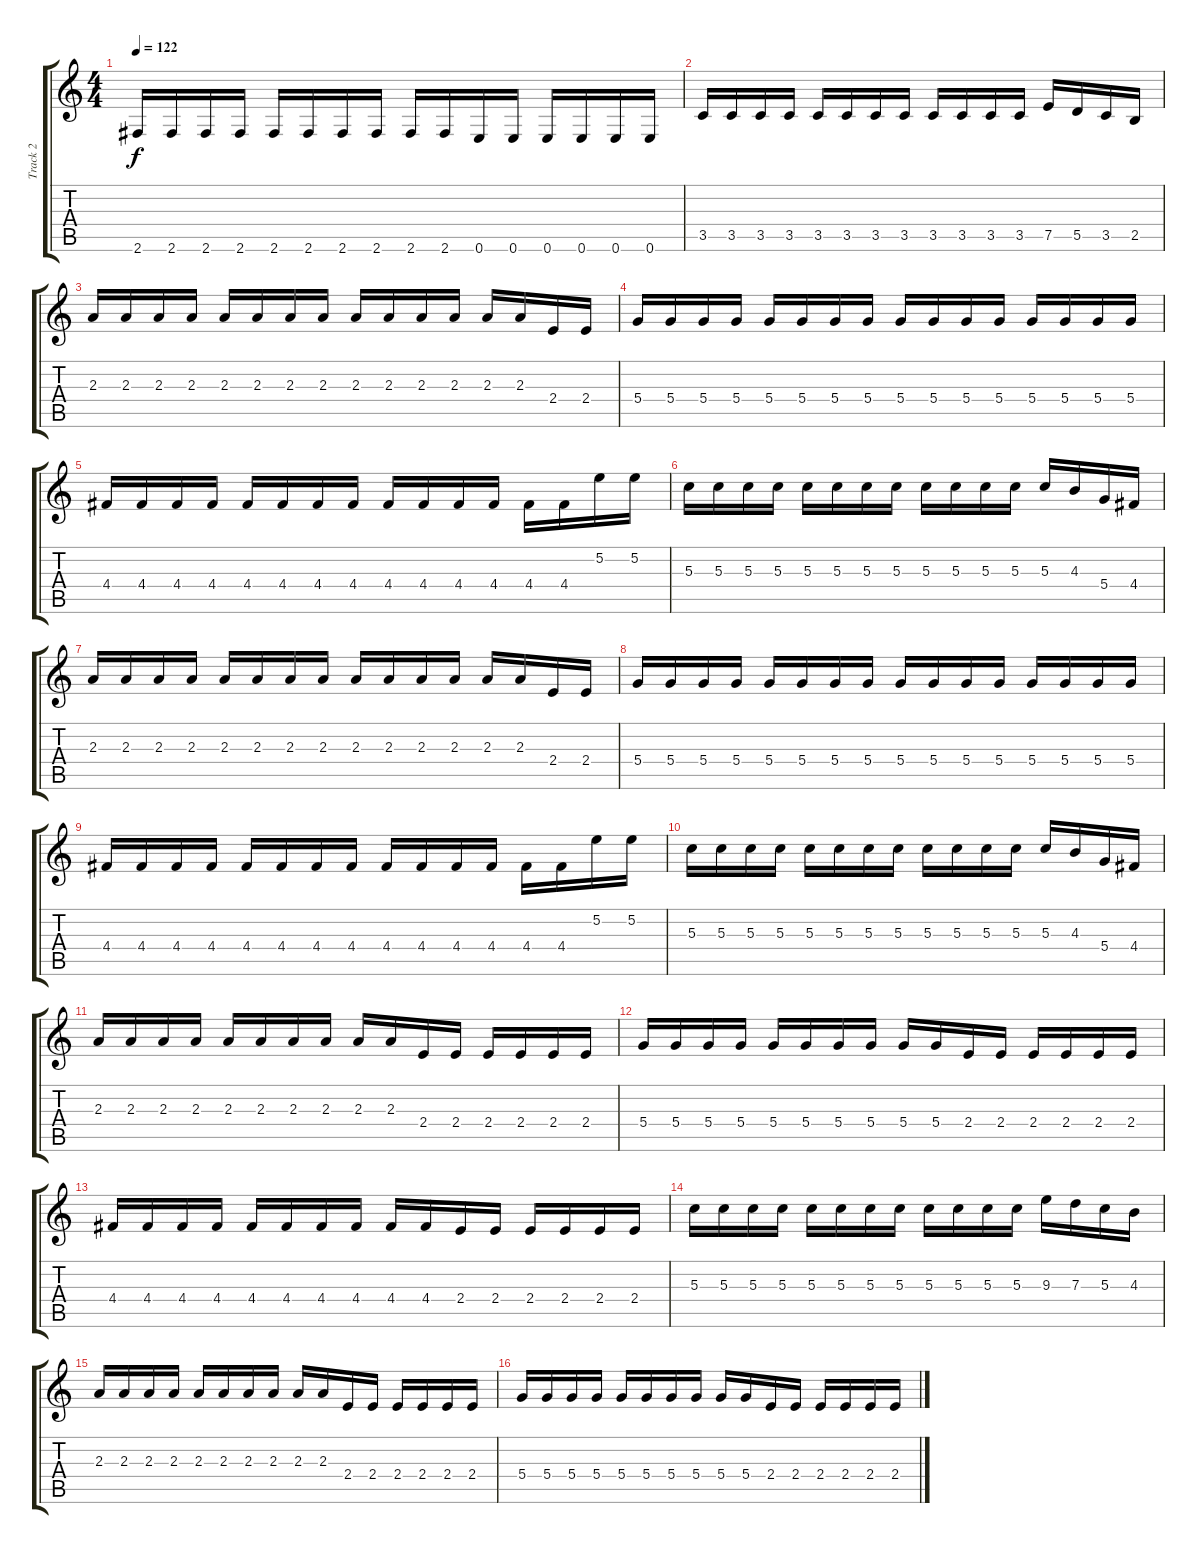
\track ("Track 2" "Track 2") {instrument acousticguitarnylon}
\staff {score tabs}
\tuning (E4 B3 G3 D3 A2 E2) {hide}
\ts (4 4)
\tempo 122
\clef g2
\ks c
2.6.16{dy f} 2.6.16 2.6.16 2.6.16 2.6.16 2.6.16 2.6.16 2.6.16 2.6.16 2.6.16 0.6.16 0.6.16 0.6.16 0.6.16 0.6.16 0.6.16 |
3.5.16 3.5.16 3.5.16 3.5.16 3.5.16 3.5.16 3.5.16 3.5.16 3.5.16 3.5.16 3.5.16 3.5.16 7.5.16 5.5.16 3.5.16 2.5.16 |
2.3.16{volume 16 balance 0 instrument distortionguitar} 2.3.16 2.3.16 2.3.16 2.3.16 2.3.16 2.3.16 2.3.16 2.3.16 2.3.16 2.3.16 2.3.16 2.3.16 2.3.16 2.4.16 2.4.16 |
5.4.16 5.4.16 5.4.16 5.4.16 5.4.16 5.4.16 5.4.16 5.4.16 5.4.16 5.4.16 5.4.16 5.4.16 5.4.16 5.4.16 5.4.16 5.4.16 |
4.4.16 4.4.16 4.4.16 4.4.16 4.4.16 4.4.16 4.4.16 4.4.16 4.4.16 4.4.16 4.4.16 4.4.16 4.4.16 4.4.16 5.2.16 5.2.16 |
5.3.16 5.3.16 5.3.16 5.3.16 5.3.16 5.3.16 5.3.16 5.3.16 5.3.16 5.3.16 5.3.16 5.3.16 5.3.16 4.3.16 5.4.16 4.4.16 |
2.3.16{volume 16 balance 0 instrument distortionguitar} 2.3.16 2.3.16 2.3.16 2.3.16 2.3.16 2.3.16 2.3.16 2.3.16 2.3.16 2.3.16 2.3.16 2.3.16 2.3.16 2.4.16 2.4.16 |
5.4.16 5.4.16 5.4.16 5.4.16 5.4.16 5.4.16 5.4.16 5.4.16 5.4.16 5.4.16 5.4.16 5.4.16 5.4.16 5.4.16 5.4.16 5.4.16 |
4.4.16 4.4.16 4.4.16 4.4.16 4.4.16 4.4.16 4.4.16 4.4.16 4.4.16 4.4.16 4.4.16 4.4.16 4.4.16 4.4.16 5.2.16 5.2.16 |
5.3.16 5.3.16 5.3.16 5.3.16 5.3.16 5.3.16 5.3.16 5.3.16 5.3.16 5.3.16 5.3.16 5.3.16 5.3.16 4.3.16 5.4.16 4.4.16 |
2.3.16{volume 16 balance 16 instrument distortionguitar} 2.3.16 2.3.16 2.3.16 2.3.16 2.3.16 2.3.16 2.3.16 2.3.16 2.3.16 2.4.16 2.4.16 2.4.16 2.4.16 2.4.16 2.4.16 |
5.4.16 5.4.16 5.4.16 5.4.16 5.4.16 5.4.16 5.4.16 5.4.16 5.4.16 5.4.16 2.4.16 2.4.16 2.4.16 2.4.16 2.4.16 2.4.16 |
4.4.16 4.4.16 4.4.16 4.4.16 4.4.16 4.4.16 4.4.16 4.4.16 4.4.16 4.4.16 2.4.16 2.4.16 2.4.16 2.4.16 2.4.16 2.4.16 |
5.3.16 5.3.16 5.3.16 5.3.16 5.3.16 5.3.16 5.3.16 5.3.16 5.3.16 5.3.16 5.3.16 5.3.16 9.3.16 7.3.16 5.3.16 4.3.16 |
2.3.16{volume 16 balance 16 instrument distortionguitar} 2.3.16 2.3.16 2.3.16 2.3.16 2.3.16 2.3.16 2.3.16 2.3.16 2.3.16 2.4.16 2.4.16 2.4.16 2.4.16 2.4.16 2.4.16 |
5.4.16 5.4.16 5.4.16 5.4.16 5.4.16 5.4.16 5.4.16 5.4.16 5.4.16 5.4.16 2.4.16 2.4.16 2.4.16 2.4.16 2.4.16 2.4.16
